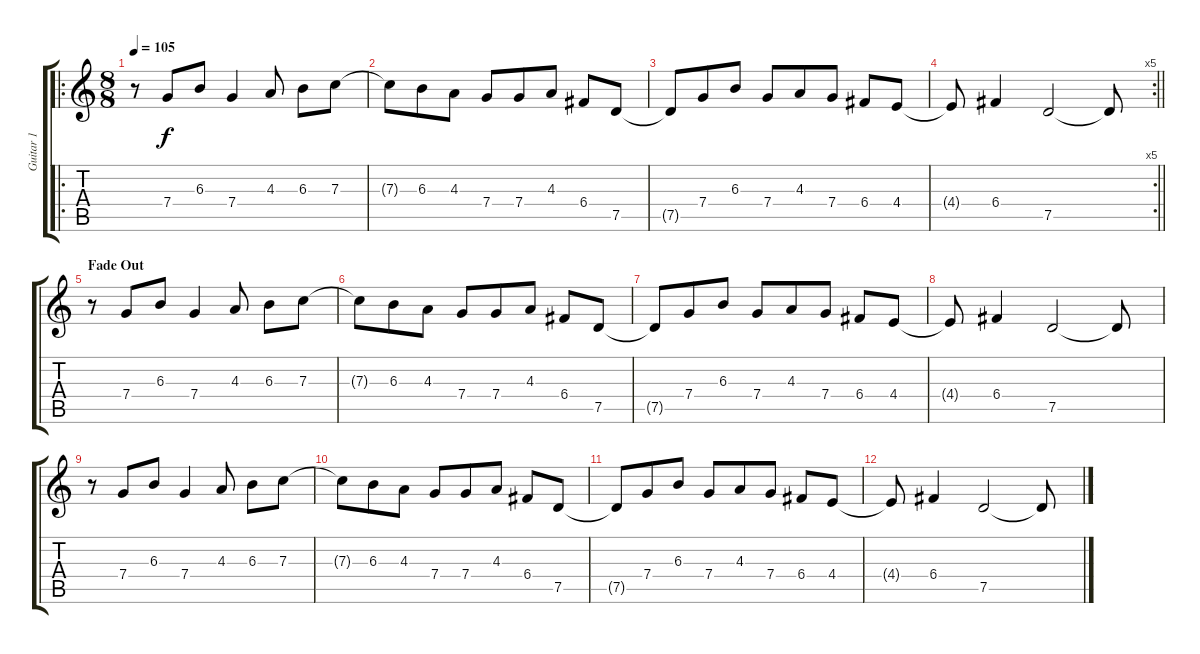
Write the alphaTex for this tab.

\track ("Guitar 1" "Guitar 1") {instrument distortionguitar}
\staff {score tabs}
\tuning (D4 A3 F3 C3 G2 D2) {hide}
\ro
\ts (8 8)
\tempo 105
\clef g2
\ks c
r.8{dy f} 7.4.8 6.3.8 7.4.4 4.3.8 6.3.8 7.3.8 |
7.3{t}.8 6.3.8 4.3.8 7.4.8 7.4.8 4.3.8 6.4.8 7.5.8 |
7.5{t}.8 7.4.8 6.3.8 7.4.8 4.3.8 7.4.8 6.4.8 4.4.8 |
\rc 5
\barLineRight lightlight
4.4{t}.8 6.4.4 7.5.2 7.5{t}.8 |
\section ("" "Fade Out")
r.8{volume 12} 7.4.8 6.3.8 7.4.4 4.3.8 6.3.8 7.3.8 |
7.3{t}.8{volume 11} 6.3.8 4.3.8 7.4.8 7.4.8 4.3.8 6.4.8 7.5.8 |
7.5{t}.8{volume 10} 7.4.8 6.3.8 7.4.8 4.3.8 7.4.8 6.4.8 4.4.8 |
4.4{t}.8{volume 9} 6.4.4 7.5.2 7.5{t}.8 |
r.8{volume 8} 7.4.8 6.3.8 7.4.4 4.3.8 6.3.8 7.3.8 |
7.3{t}.8{volume 7} 6.3.8 4.3.8 7.4.8 7.4.8 4.3.8 6.4.8 7.5.8 |
7.5{t}.8{volume 6} 7.4.8 6.3.8 7.4.8 4.3.8 7.4.8 6.4.8 4.4.8 |
4.4{t}.8{volume 5} 6.4.4 7.5.2{volume 3} 7.5{t}.8
